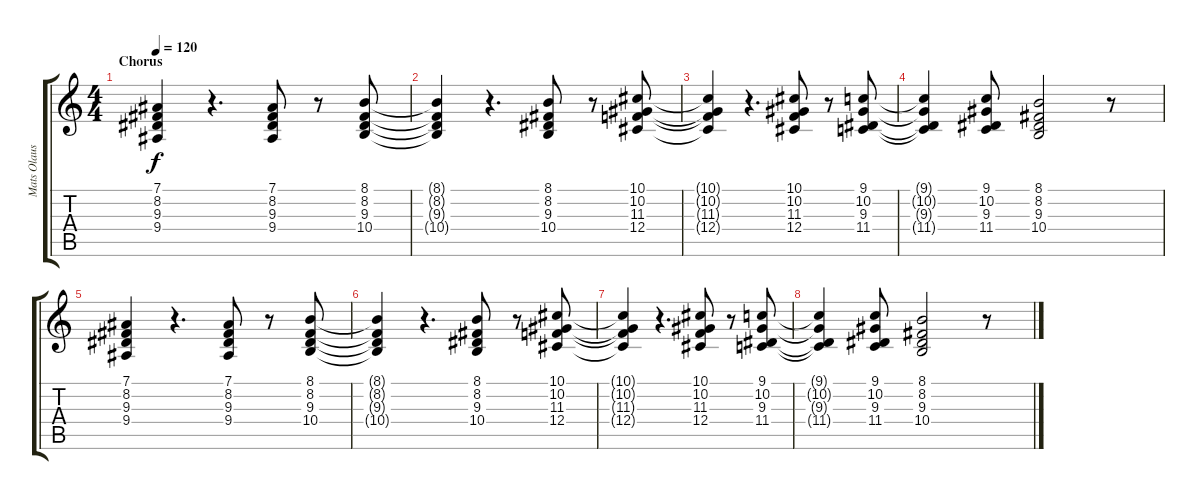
\track ("Mats Olausson" "Mats Olaus") {instrument stringensemble1}
\staff {score tabs}
\tuning (Eb4 Bb3 Gb3 Db3 Ab2 Eb2) {hide}
\ts (4 4)
\section ("" "Chorus")
\tempo 120
\clef g2
\ks c
(7.1 8.2 9.3 9.4).4{dy f} r.4{d} (7.1 8.2 9.3 9.4).8 r.8 (8.1 8.2 9.3 10.4).8 |
(8.1{t} 8.2{t} 9.3{t} 10.4{t}).4 r.4{d} (8.1 8.2 9.3 10.4).8 r.8 (10.1 10.2 11.3 12.4).8 |
(10.1{t} 10.2{t} 11.3{t} 12.4{t}).4 r.4{d} (10.1 10.2 11.3 12.4).8 r.8 (9.1 10.2 9.3 11.4).8 |
(9.1{t} 10.2{t} 9.3{t} 11.4{t}).4 (9.1 10.2 9.3 11.4).8 (8.1 8.2 9.3 10.4).2 r.8 |
(7.1 8.2 9.3 9.4).4 r.4{d} (7.1 8.2 9.3 9.4).8 r.8 (8.1 8.2 9.3 10.4).8 |
(8.1{t} 8.2{t} 9.3{t} 10.4{t}).4 r.4{d} (8.1 8.2 9.3 10.4).8 r.8 (10.1 10.2 11.3 12.4).8 |
(10.1{t} 10.2{t} 11.3{t} 12.4{t}).4 r.4{d} (10.1 10.2 11.3 12.4).8 r.8 (9.1 10.2 9.3 11.4).8 |
(9.1{t} 10.2{t} 9.3{t} 11.4{t}).4 (9.1 10.2 9.3 11.4).8 (8.1 8.2 9.3 10.4).2 r.8
